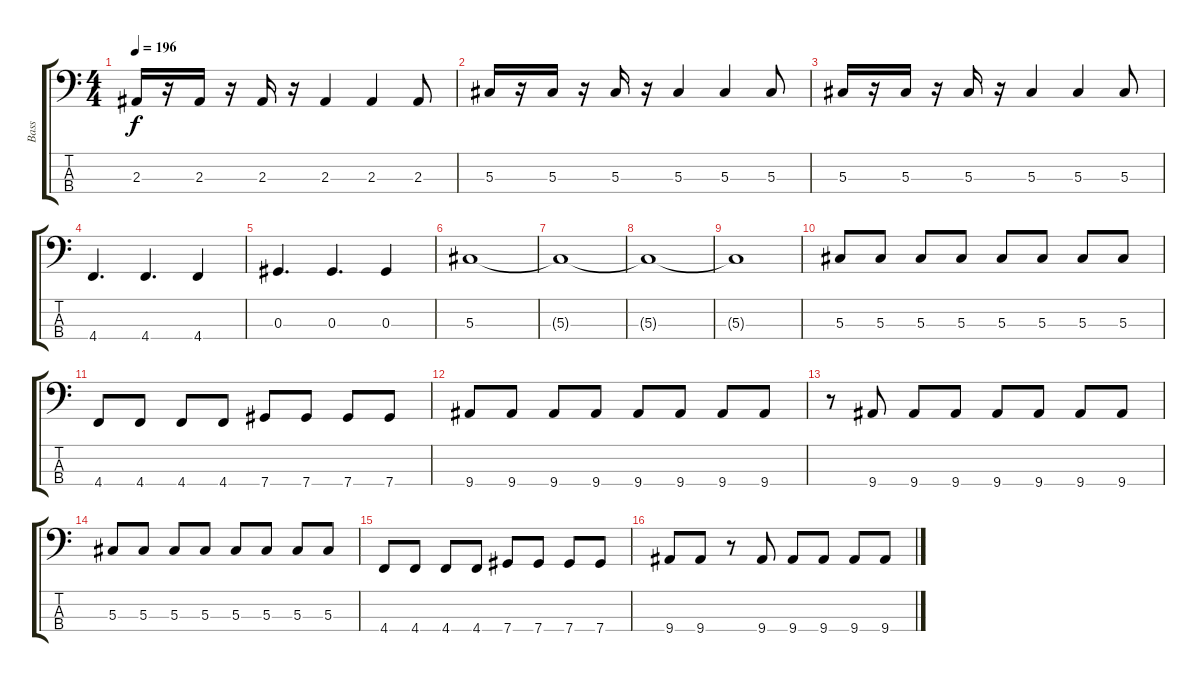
\track ("Bass" "Bass") {instrument electricbasspick}
\staff {score tabs}
\tuning (Gb2 Db2 Ab1 Db1) {hide}
\ts (4 4)
\tempo 196
\clef f4
\ks c
2.3.16{dy f} r.16 2.3.16 r.16 2.3.16 r.16 2.3.4 2.3.4 2.3.8 |
5.3.16 r.16 5.3.16 r.16 5.3.16 r.16 5.3.4 5.3.4 5.3.8 |
5.3.16 r.16 5.3.16 r.16 5.3.16 r.16 5.3.4 5.3.4 5.3.8 |
4.4.4{d} 4.4.4{d} 4.4.4 |
0.3.4{d} 0.3.4{d} 0.3.4 |
5.3.1 |
5.3{t}.1 |
5.3{t}.1 |
5.3{t}.1 |
5.3.8 5.3.8 5.3.8 5.3.8 5.3.8 5.3.8 5.3.8 5.3.8 |
4.4.8 4.4.8 4.4.8 4.4.8 7.4.8 7.4.8 7.4.8 7.4.8 |
9.4.8 9.4.8 9.4.8 9.4.8 9.4.8 9.4.8 9.4.8 9.4.8 |
r.8 9.4.8 9.4.8 9.4.8 9.4.8 9.4.8 9.4.8 9.4.8 |
5.3.8 5.3.8 5.3.8 5.3.8 5.3.8 5.3.8 5.3.8 5.3.8 |
4.4.8 4.4.8 4.4.8 4.4.8 7.4.8 7.4.8 7.4.8 7.4.8 |
9.4.8 9.4.8 r.8 9.4.8 9.4.8 9.4.8 9.4.8 9.4.8
